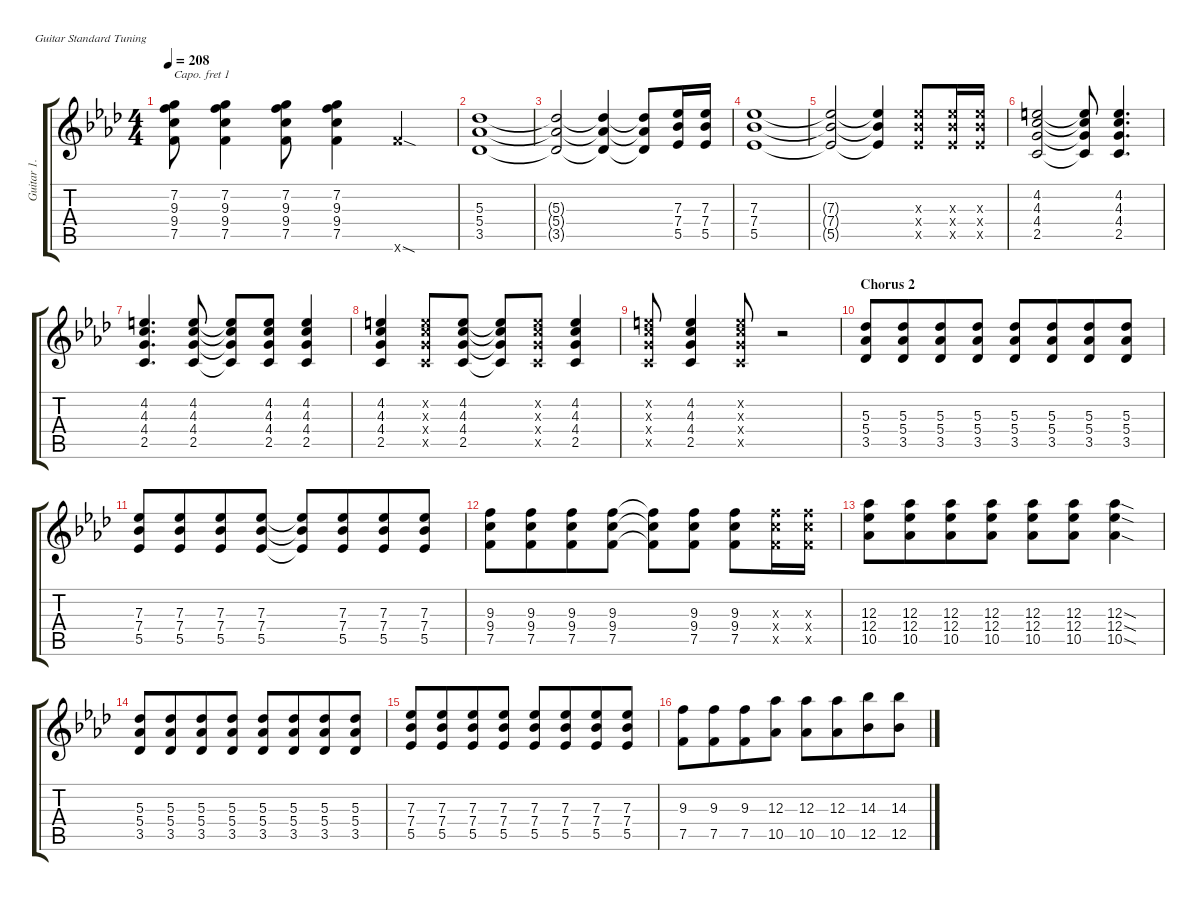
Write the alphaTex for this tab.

\defaultSystemsLayout 4
\hideDynamics
\otherSystemsTrackNameOrientation horizontal
\track ("Guitar 1." "Guitar 1.") {defaultSystemsLayout 4 instrument overdrivenguitar}
\staff {score tabs}
\capo 1
\tuning (E4 B3 G3 D3 A2 E2)
\ts (4 4)
\tempo 208
\clef g2
\ks fminor
(7.2{t acc forcenatural} 9.3{t acc forcenatural} 9.4{t acc forcenatural} 7.5{t acc forcenatural}).8{dy mf beam Down} (7.2{acc forcenatural} 9.3{acc forcenatural} 9.4{acc forcenatural} 7.5{acc forcenatural}).4{beam Down} (7.2{acc forcenatural} 9.3{acc forcenatural} 9.4{acc forcenatural} 7.5{acc forcenatural}).8{beam Down} (7.2{acc forcenatural} 9.3{acc forcenatural} 9.4{acc forcenatural} 7.5{acc forcenatural}).4{beam Down} 12.6{sod x acc forcenatural}.4{beam Up} |
(3.5{acc b} 5.4{acc b} 5.3{acc b}).1{beam Up} |
(3.5{t acc b} 5.4{t acc b} 5.3{t acc b}).2{beam Up} (3.5{t acc b} 5.4{t acc b} 5.3{t acc b}).4{beam Up} (3.5{t acc b} 5.4{t acc b} 5.3{t acc b}).8{beam Up} (5.5{acc b} 7.4{acc b} 7.3{acc b}).16{beam Up} (5.5{acc b} 7.4{acc b} 7.3{acc b}).16{beam Up} |
(5.5{acc b} 7.4{acc b} 7.3{acc b}).1{beam Up} |
(5.5{t acc b} 7.4{t acc b} 7.3{t acc b}).2{beam Up} (5.5{t acc b} 7.4{t acc b} 7.3{t acc b}).4{beam Up} (5.5{x acc b} 7.4{x acc b} 7.3{x acc b}).8{beam Up} (5.5{x acc b} 7.4{x acc b} 7.3{x acc b}).16{beam Up} (5.5{x acc b} 7.4{x acc b} 7.3{x acc b}).16{beam Up} |
(2.5{acc forcenatural} 4.4{acc forcenatural} 4.3{acc forcenatural} 4.2{acc forcenatural}).2{beam Up} (2.5{t acc forcenatural} 4.4{t acc forcenatural} 4.3{t acc forcenatural} 4.2{t acc forcenatural}).8{beam Up} (2.5{acc forcenatural} 4.4{acc forcenatural} 4.3{acc forcenatural} 4.2{acc forcenatural}).4{d beam Up} |
(2.5{acc forcenatural} 4.4{acc forcenatural} 4.3{acc forcenatural} 4.2{acc forcenatural}).4{d beam Up} (2.5{acc forcenatural} 4.4{acc forcenatural} 4.3{acc forcenatural} 4.2{acc forcenatural}).8{beam Up} (2.5{t acc forcenatural} 4.4{t acc forcenatural} 4.3{t acc forcenatural} 4.2{t acc forcenatural}).8{beam Up} (2.5{acc forcenatural} 4.4{acc forcenatural} 4.3{acc forcenatural} 4.2{acc forcenatural}).8{beam Up} (2.5{acc forcenatural} 4.4{acc forcenatural} 4.3{acc forcenatural} 4.2{acc forcenatural}).4{beam Up} |
(2.5{acc forcenatural} 4.4{acc forcenatural} 4.3{acc forcenatural} 4.2{acc forcenatural}).4{beam Up} (2.5{x acc forcenatural} 4.4{x acc forcenatural} 4.3{x acc forcenatural} 4.2{x acc forcenatural}).8{beam Up} (2.5{acc forcenatural} 4.4{acc forcenatural} 4.3{acc forcenatural} 4.2{acc forcenatural}).8{beam Up} (2.5{t acc forcenatural} 4.4{t acc forcenatural} 4.3{t acc forcenatural} 4.2{t acc forcenatural}).8{beam Up} (2.5{x acc forcenatural} 4.4{x acc forcenatural} 4.3{x acc forcenatural} 4.2{x acc forcenatural}).8{beam Up} (2.5{acc forcenatural} 4.4{acc forcenatural} 4.3{acc forcenatural} 4.2{acc forcenatural}).4{beam Up} |
(2.5{x acc forcenatural} 4.4{x acc forcenatural} 4.3{x acc forcenatural} 4.2{x acc forcenatural}).8{beam Up} (2.5{acc forcenatural} 4.4{acc forcenatural} 4.3{acc forcenatural} 4.2{acc forcenatural}).4{beam Up} (2.5{x acc forcenatural} 4.4{x acc forcenatural} 4.3{x acc forcenatural} 4.2{x acc forcenatural}).8{beam Up} r.2{beam Up} |
\section ("" "Chorus 2")
(3.5{acc b} 5.4{acc b} 5.3{acc b}).8{beam Up beam merge} (3.5{acc b} 5.4{acc b} 5.3{acc b}).8{beam Up beam merge} (3.5{acc b} 5.4{acc b} 5.3{acc b}).8{beam Up beam merge} (3.5{acc b} 5.4{acc b} 5.3{acc b}).8{beam Up} (3.5{acc b} 5.4{acc b} 5.3{acc b}).8{beam Up beam merge} (3.5{acc b} 5.4{acc b} 5.3{acc b}).8{beam Up beam merge} (3.5{acc b} 5.4{acc b} 5.3{acc b}).8{beam Up beam merge} (3.5{acc b} 5.4{acc b} 5.3{acc b}).8{beam Up} |
(5.5{acc b} 7.4{acc b} 7.3{acc b}).8{beam Up beam merge} (5.5{acc b} 7.4{acc b} 7.3{acc b}).8{beam Up beam merge} (5.5{acc b} 7.4{acc b} 7.3{acc b}).8{beam Up beam merge} (5.5{acc b} 7.4{acc b} 7.3{acc b}).8{beam Up} (5.5{t acc b} 7.4{t acc b} 7.3{t acc b}).8{beam Up beam merge} (5.5{acc b} 7.4{acc b} 7.3{acc b}).8{beam Up beam merge} (5.5{acc b} 7.4{acc b} 7.3{acc b}).8{beam Up beam merge} (5.5{acc b} 7.4{acc b} 7.3{acc b}).8{beam Up} |
(7.5{acc forcenatural} 9.4{acc forcenatural} 9.3{acc forcenatural}).8{beam Down beam merge} (7.5{acc forcenatural} 9.4{acc forcenatural} 9.3{acc forcenatural}).8{beam Down beam merge} (7.5{acc forcenatural} 9.4{acc forcenatural} 9.3{acc forcenatural}).8{beam Down beam merge} (7.5{acc forcenatural} 9.4{acc forcenatural} 9.3{acc forcenatural}).8{beam Down} (7.5{t acc forcenatural} 9.4{t acc forcenatural} 9.3{t acc forcenatural}).8{beam Down beam merge} (7.5{acc forcenatural} 9.4{acc forcenatural} 9.3{acc forcenatural}).8{beam Down} (7.5{acc forcenatural} 9.4{acc forcenatural} 9.3{acc forcenatural}).8{beam Down beam merge} (7.5{x acc forcenatural} 9.4{x acc forcenatural} 9.3{x acc forcenatural}).16{beam Down} (7.5{x acc forcenatural} 9.4{x acc forcenatural} 9.3{x acc forcenatural}).16{beam Down} |
(10.5{acc b} 12.4{acc b} 12.3{acc b}).8{beam Down beam merge} (10.5{acc b} 12.4{acc b} 12.3{acc b}).8{beam Down beam merge} (10.5{acc b} 12.4{acc b} 12.3{acc b}).8{beam Down beam merge} (10.5{acc b} 12.4{acc b} 12.3{acc b}).8{beam Down} (10.5{acc b} 12.4{acc b} 12.3{acc b}).8{beam Down beam merge} (10.5{acc b} 12.4{acc b} 12.3{acc b}).8{beam Down beam merge} (10.5{sod acc b} 12.4{sod acc b} 12.3{sod acc b}).4{beam Down beam merge} |
(3.5{acc b} 5.4{acc b} 5.3{acc b}).8{beam Up beam merge} (3.5{acc b} 5.4{acc b} 5.3{acc b}).8{beam Up beam merge} (3.5{acc b} 5.4{acc b} 5.3{acc b}).8{beam Up beam merge} (3.5{acc b} 5.4{acc b} 5.3{acc b}).8{beam Up} (3.5{acc b} 5.4{acc b} 5.3{acc b}).8{beam Up beam merge} (3.5{acc b} 5.4{acc b} 5.3{acc b}).8{beam Up beam merge} (3.5{acc b} 5.4{acc b} 5.3{acc b}).8{beam Up beam merge} (3.5{acc b} 5.4{acc b} 5.3{acc b}).8{beam Up} |
(5.5{acc b} 7.4{acc b} 7.3{acc b}).8{beam Up beam merge} (5.5{acc b} 7.4{acc b} 7.3{acc b}).8{beam Up beam merge} (5.5{acc b} 7.4{acc b} 7.3{acc b}).8{beam Up beam merge} (5.5{acc b} 7.4{acc b} 7.3{acc b}).8{beam Up} (5.5{acc b} 7.4{acc b} 7.3{acc b}).8{beam Up beam merge} (5.5{acc b} 7.4{acc b} 7.3{acc b}).8{beam Up beam merge} (5.5{acc b} 7.4{acc b} 7.3{acc b}).8{beam Up beam merge} (5.5{acc b} 7.4{acc b} 7.3{acc b}).8{beam Up} |
(7.5{acc forcenatural} 9.3{acc forcenatural}).8{beam Down beam merge} (7.5{acc forcenatural} 9.3{acc forcenatural}).8{beam Down beam merge} (7.5{acc forcenatural} 9.3{acc forcenatural}).8{beam Down beam merge} (10.5{acc b} 12.3{acc b}).8{beam Down} (10.5{acc b} 12.3{acc b}).8{beam Down beam merge} (10.5{acc b} 12.3{acc b}).8{beam Down beam merge} (12.5{acc b} 14.3{acc b}).8{beam Down beam merge} (12.5{acc b} 14.3{acc b}).8{beam Down}
